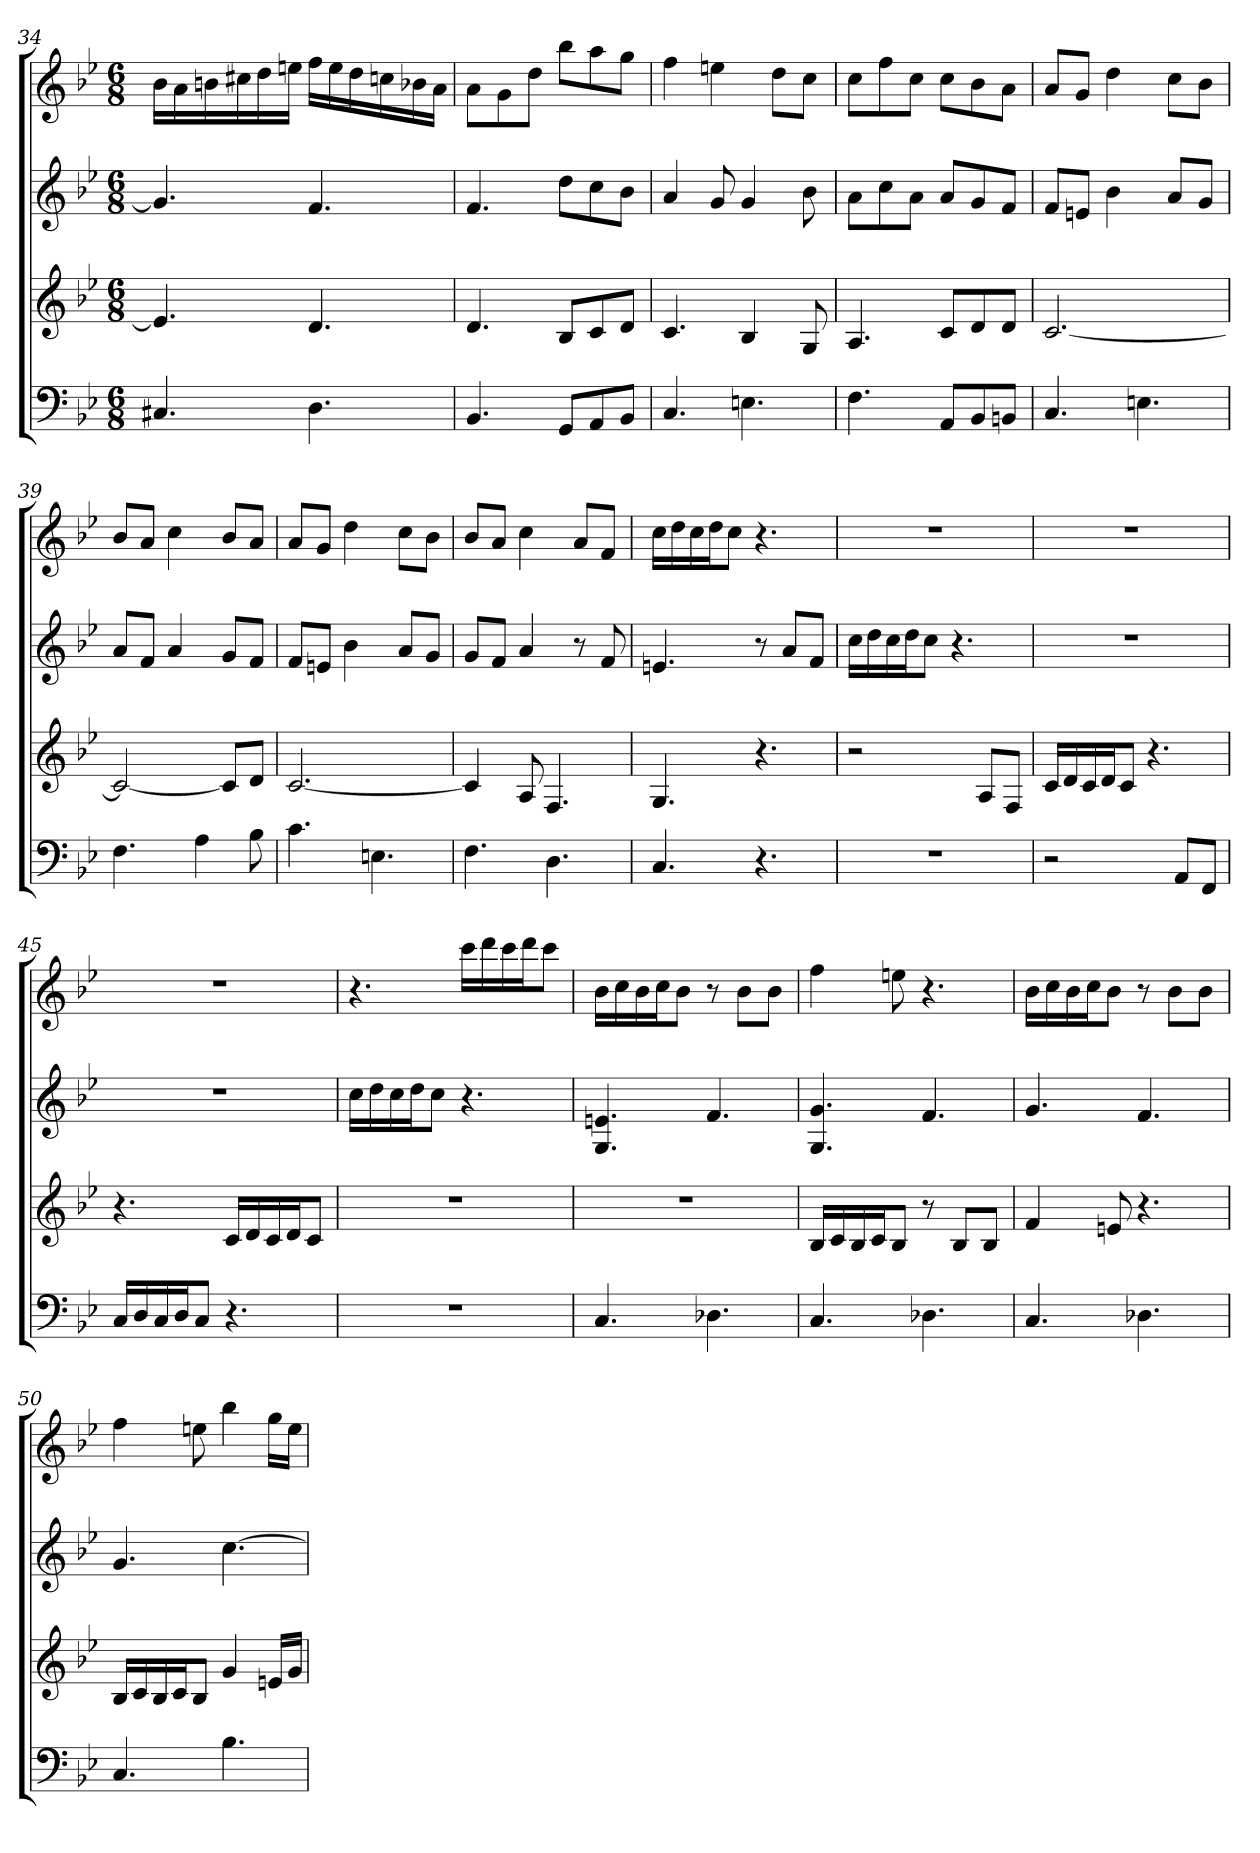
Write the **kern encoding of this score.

**kern	**kern	**kern	**kern
*part4	*part3	*part2	*part1
*staff4	*staff3	*staff2	*staff1
*k[b-e-]	*k[b-e-]	*k[b-e-]	*k[b-e-]
*B-:	*B-:	*B-:	*B-:
*M6/8	*M6/8	*M6/8	*M6/8
=34	=34	=34	=34
4.C#X	4.e]	4.g]	16b-LL
.	.	.	16a
.	.	.	16bn
.	.	.	16cc#X
.	.	.	16dd
.	.	.	16eenJJ
4.D	4.d	4.f	16ffLL
.	.	.	16ee
.	.	.	16dd
.	.	.	16ccn
.	.	.	16b-X
.	.	.	16aJJ
=35	=35	=35	=35
4.BB-	4.d	4.f	8aL
.	.	.	8g
.	.	.	8ddJ
8GGL	8B-L	8ddL	8bb-L
8AA	8c	8cc	8aa
8BB-J	8dJ	8b-J	8ggJ
=36	=36	=36	=36
4.C	4.c	4a	4ff
.	.	8g	4een
4.En	4B-	4g	.
.	.	.	8ddL
.	8G	8b-	8ccJ
=37	=37	=37	=37
4.F	4.A	8aL	8ccL
.	.	8cc	8ff
.	.	8aJ	8ccJ
8AAL	8cL	8aL	8ccL
8BB-	8d	8g	8b-
8BBnJ	8dJ	8fJ	8aJ
=38	=38	=38	=38
4.C	[2.c	8fL	8aL
.	.	8enJ	8gJ
.	.	4b-	4dd
4.En	.	.	.
.	.	8aL	8ccL
.	.	8gJ	8b-J
=39	=39	=39	=39
4.F	2c_	8aL	8b-L
.	.	8fJ	8aJ
.	.	4a	4cc
4A	.	.	.
.	8cL]	8gL	8b-L
8B-	8dJ	8fJ	8aJ
=40	=40	=40	=40
4.c	[2.c	8fL	8aL
.	.	8enJ	8gJ
.	.	4b-	4dd
4.En	.	.	.
.	.	8aL	8ccL
.	.	8gJ	8b-J
=41	=41	=41	=41
4.F	4c]	8gL	8b-L
.	.	8fJ	8aJ
.	8A	4a	4cc
4.D	4.F	.	.
.	.	8r	8aL
.	.	8f	8fJ
=42	=42	=42	=42
4.C	4.G	4.en	16ccLL
.	.	.	16dd
.	.	.	16cc
.	.	.	16ddJ
.	.	.	8ccJ
4.r	4.r	8r	4.r
.	.	8aL	.
.	.	8fJ	.
=43	=43	=43	=43
2.r	2r	16ccLL	2.r
.	.	16dd	.
.	.	16cc	.
.	.	16ddJ	.
.	.	8ccJ	.
.	.	4.r	.
.	8AL	.	.
.	8FJ	.	.
=44	=44	=44	=44
2r	16cLL	2.r	2.r
.	16d	.	.
.	16c	.	.
.	16dJ	.	.
.	8cJ	.	.
.	4.r	.	.
8AAL	.	.	.
8FFJ	.	.	.
=45	=45	=45	=45
16CLL	4.r	2.r	2.r
16D	.	.	.
16C	.	.	.
16DJ	.	.	.
8CJ	.	.	.
4.r	16cLL	.	.
.	16d	.	.
.	16c	.	.
.	16dJ	.	.
.	8cJ	.	.
=46	=46	=46	=46
2.r	2.r	16ccLL	4.r
.	.	16dd	.
.	.	16cc	.
.	.	16ddJ	.
.	.	8ccJ	.
.	.	4.r	16cccLL
.	.	.	16ddd
.	.	.	16ccc
.	.	.	16dddJ
.	.	.	8cccJ
=47	=47	=47	=47
4.C	2.r	4.G 4.en	16b-LL
.	.	.	16cc
.	.	.	16b-
.	.	.	16ccJ
.	.	.	8b-J
4.D-X	.	4.f	8r
.	.	.	8b-L
.	.	.	8b-J
=48	=48	=48	=48
4.C	16B-LL	4.G 4.g	4ff
.	16c	.	.
.	16B-	.	.
.	16cJ	.	.
.	8B-J	.	8een
4.D-X	8r	4.f	4.r
.	8B-L	.	.
.	8B-J	.	.
=49	=49	=49	=49
4.C	4f	4.g	16b-LL
.	.	.	16cc
.	.	.	16b-
.	.	.	16ccJ
.	8en	.	8b-J
4.D-X	4.r	4.f	8r
.	.	.	8b-L
.	.	.	8b-J
=50	=50	=50	=50
4.C	16B-LL	4.g	4ff
.	16c	.	.
.	16B-	.	.
.	16cJ	.	.
.	8B-J	.	8een
4.B-	4g	[4.cc	4bb-
.	16enLL	.	16ggLL
.	16gJJ	.	16eeJJ
=	=	=	=
*-	*-	*-	*-
